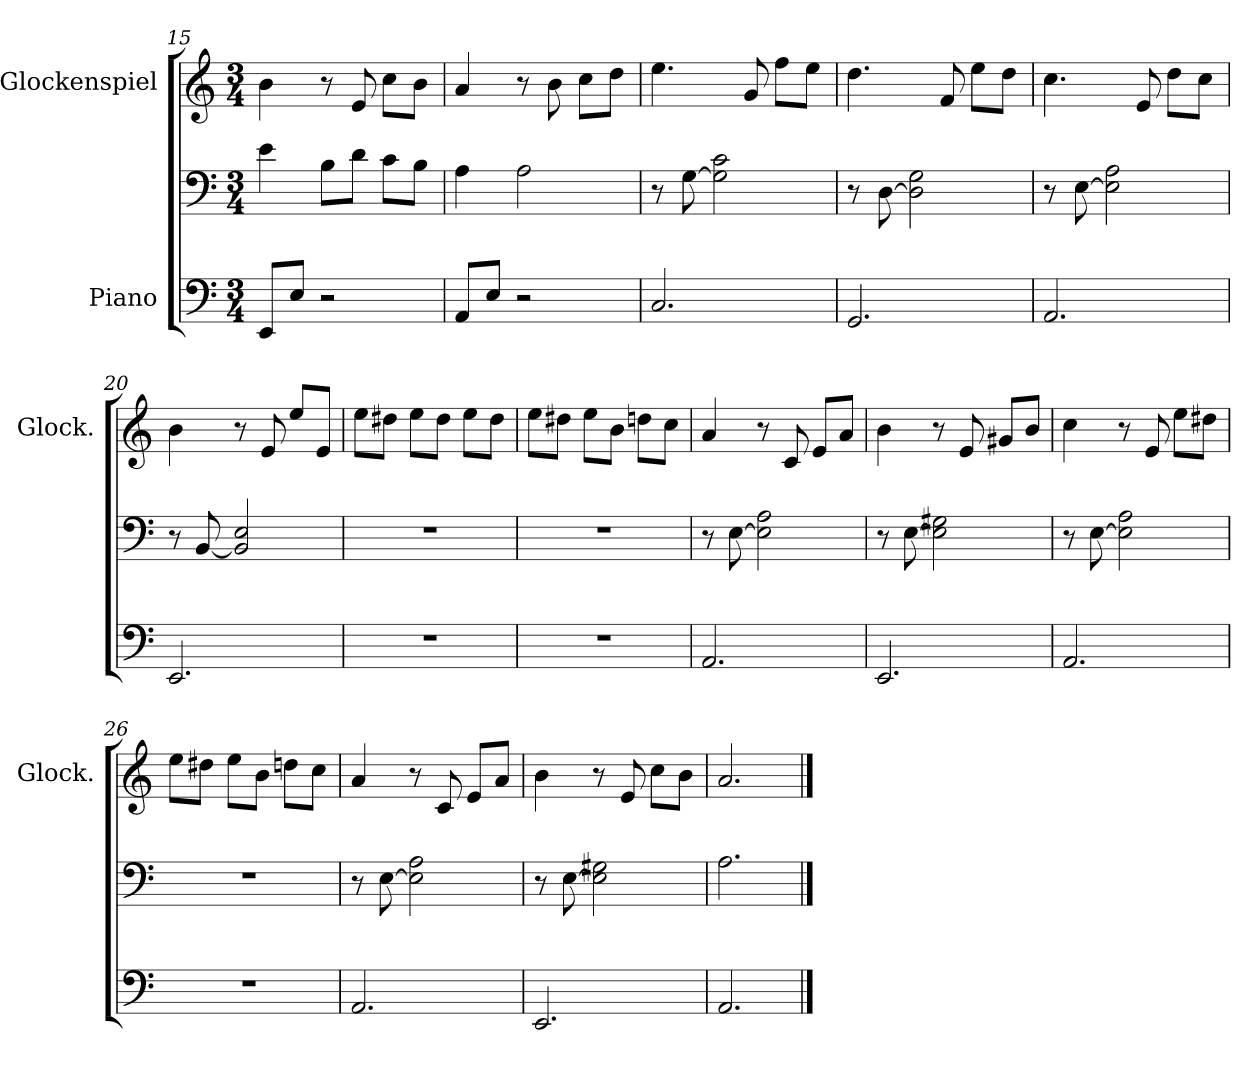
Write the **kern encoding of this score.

**kern	**kern	**kern
*part2	*part2	*part1
*staff3	*staff2	*staff1
*I"Piano	*	*I"Glockenspiel
*	*	*I'Glock.
*clefF4	*clefF4	*clefG2
*	*	*ITrd-14c-24
*k[]	*k[]	*k[]
*M3/4	*M3/4	*M3/4
=15	=15	=15
8EE/L	4e\	4bbb\
8E/J	.	.
2r	8B\L	8r
.	8d\J	8eee/
.	8c\L	8cccc\L
.	8B\J	8bbb\J
=16	=16	=16
8AA/L	4A\	4aaa/
8E/J	.	.
2r	2A\	8r
.	.	8bbb\
.	.	8cccc\L
.	.	8dddd\J
=17	=17	=17
2.C/	8r	4.eeee\
.	[8G\	.
.	2G\] 2c\	.
.	.	8ggg/
.	.	8ffff\L
.	.	8eeee\J
!!LO:LB:g=z
=18	=18	=18
2.GG/	8r	4.dddd\
.	[8D\	.
.	2D\] 2G\	.
.	.	8fff/
.	.	8eeee\L
.	.	8dddd\J
=19	=19	=19
2.AA/	8r	4.cccc\
.	[8E\	.
.	2E\] 2A\	.
.	.	8eee/
.	.	8dddd\L
.	.	8cccc\J
=20	=20	=20
2.EE/	8r	4bbb\
.	[8BB/	.
.	2BB/] 2E/	8r
.	.	8eee/
.	.	8eeee/L
.	.	8eee/J
=21	=21	=21
2.r	2.r	8eeee\L
.	.	8dddd#X\J
.	.	8eeee\L
.	.	8dddd#\J
.	.	8eeee\L
.	.	8dddd#\J
=22	=22	=22
2.r	2.r	8eeee\L
.	.	8dddd#X\J
.	.	8eeee\L
.	.	8bbb\J
.	.	8ddddn\L
.	.	8cccc\J
=23	=23	=23
2.AA/	8r	4aaa/
.	[8E\	.
.	2E\] 2A\	8r
.	.	8ccc/
.	.	8eee/L
.	.	8aaa/J
!!LO:PB:g=z
=24	=24	=24
2.EE/	8r	4bbb\
.	[8E\	.
.	2E\] 2G#X\	8r
.	.	8eee/
.	.	8ggg#X/L
.	.	8bbb/J
=25	=25	=25
2.AA/	8r	4cccc\
.	[8E\	.
.	2E\] 2A\	8r
.	.	8eee/
.	.	8eeee\L
.	.	8dddd#X\J
=26	=26	=26
2.r	2.r	8eeee\L
.	.	8dddd#X\J
.	.	8eeee\L
.	.	8bbb\J
.	.	8ddddn\L
.	.	8cccc\J
=27	=27	=27
2.AA/	8r	4aaa/
.	[8E\	.
.	2E\] 2A\	8r
.	.	8ccc/
.	.	8eee/L
.	.	8aaa/J
=28	=28	=28
2.EE/	8r	4bbb\
.	[8E\	.
.	2E\] 2G#X\	8r
.	.	8eee/
.	.	8cccc\L
.	.	8bbb\J
=29	=29	=29
2.AA/	2.A\	2.aaa/
==	==	==
*-	*-	*-
